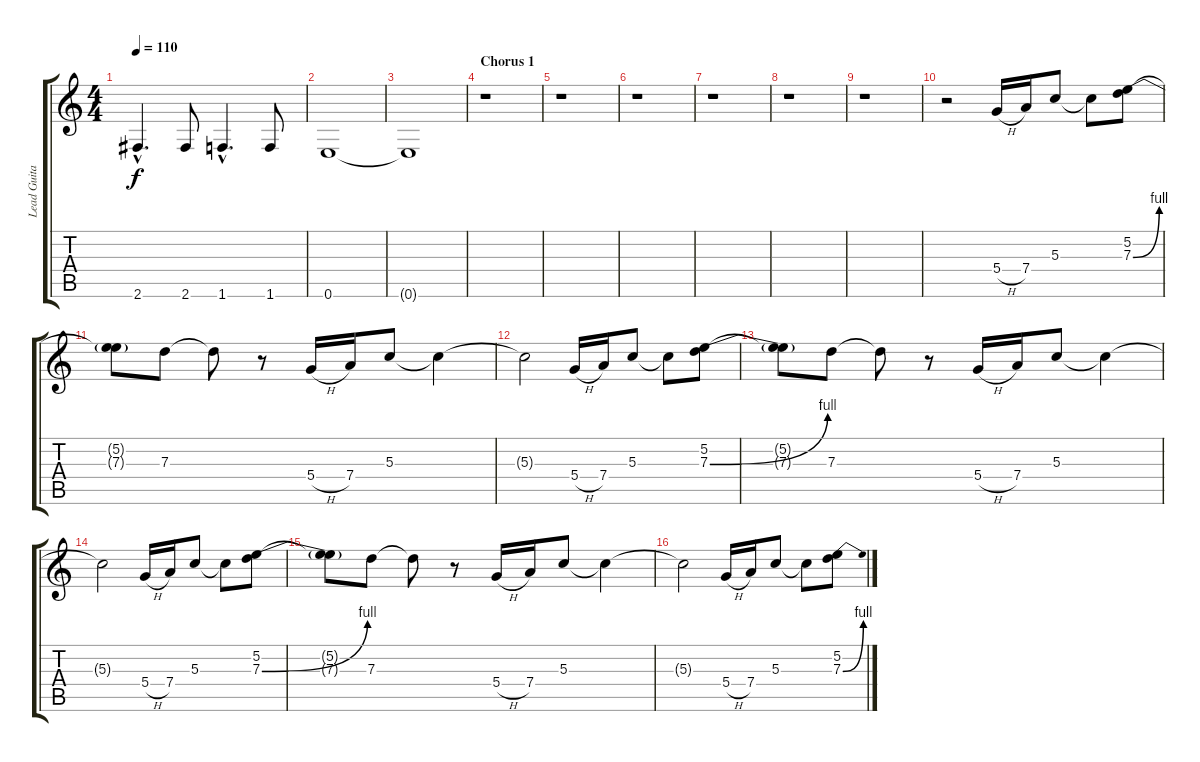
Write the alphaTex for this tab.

\track ("Lead Guitar" "Lead Guita") {instrument overdrivenguitar}
\staff {score tabs}
\tuning (E4 B3 G3 D3 A2 E2) {hide}
\ts (4 4)
\tempo 110
\clef g2
\ks c
2.6{hac}.4{d dy f} 2.6.8 1.6{hac}.4{d} 1.6.8 |
0.6.1 |
0.6{t}.1 |
\section ("" "Chorus 1")
r.1 |
r.1 |
r.1 |
r.1 |
r.1 |
r.1 |
r.2 5.4{h}.16 7.4.16 5.3.8 5.3{t}.8 (5.2 7.3{be (bend 0 0 60 4)}).8 |
(5.2{t} 7.3{t}).8 7.3.8 7.3{t}.8 r.8 5.4{h}.16 7.4.16 5.3.8 5.3{t}.4 |
5.3{t}.2 5.4{h}.16 7.4.16 5.3.8 5.3{t}.8 (5.2 7.3{be (bend 0 0 60 4)}).8 |
(5.2{t} 7.3{t}).8 7.3.8 7.3{t}.8 r.8 5.4{h}.16 7.4.16 5.3.8 5.3{t}.4 |
5.3{t}.2 5.4{h}.16 7.4.16 5.3.8 5.3{t}.8 (5.2 7.3{be (bend 0 0 60 4)}).8 |
(5.2{t} 7.3{t}).8 7.3.8 7.3{t}.8 r.8 5.4{h}.16 7.4.16 5.3.8 5.3{t}.4 |
5.3{t}.2 5.4{h}.16 7.4.16 5.3.8 5.3{t}.8 (5.2 7.3{be (bend 0 0 60 4)}).8
